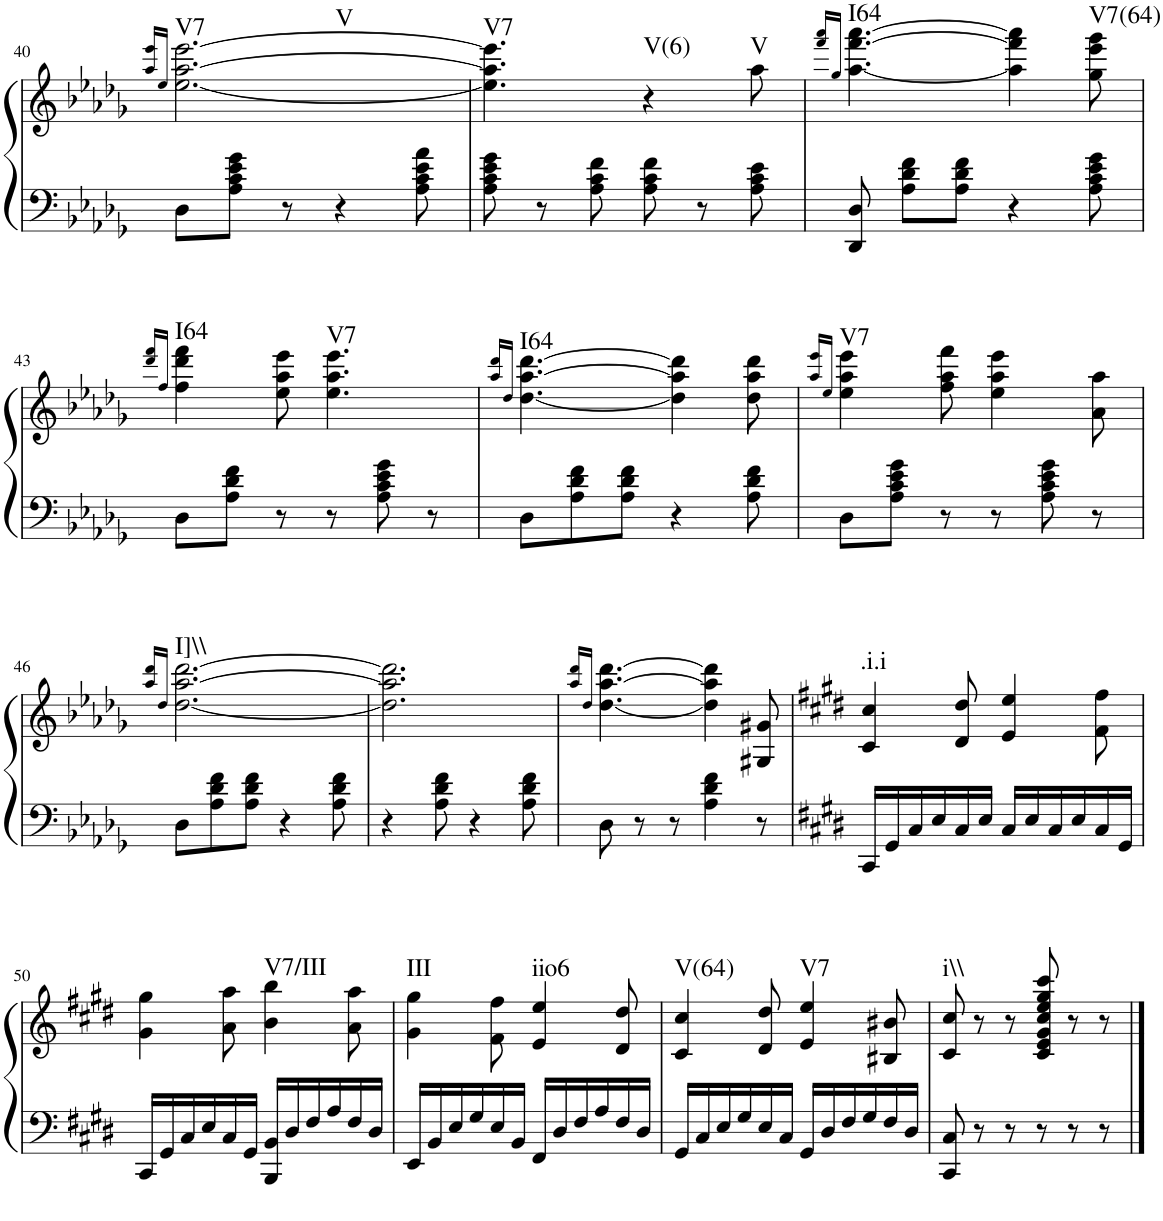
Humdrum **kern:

**kern	**kern	**harte
*part1	*part1	*part1
*staff2	*staff1	*
*I"Piano	*	*
*I'Pno.	*	*
!!LO:PB:g=z
*clefF4	*clefG2	*
*k[b-e-a-d-g-]	*k[b-e-a-d-g-]	*
*M6/8	*M6/8	*
=40	=40	=40
.	16qaa-/ 16qeee-/LL	.
.	16qee-/JJ	.
!	!	!LO:H:n=1:kt=V7
!	!	!LO:H:n=2:kt=V
8D-\L	[2.ee-\ [2.aa-\ [2.eee-\	N N
8A-\ 8c\ 8e-\ 8g-\J	.	.
8r	.	.
4r	.	.
8A-\ 8c\ 8e-\ 8a-\	.	.
=41	=41	=41
*^	*	*
!	!	!	!LO:H:kt=V7
8ryy	8A-\ 8c\ 8e-\ 8g-\	4.ee-\] 4.aa-\] 4.eee-\]	N
8r	8ryy	.	.
4ryy	8A-\ 8c\ 8f\	.	.
!	!	!	!LO:H:kt=V(6)
.	8A-\ 8c\ 8f\	4r	N
8r	8ryy	.	.
!	!	!	!LO:H:kt=V
8ryy	8A-\ 8c\ 8e-\	8aa-\	N
*v	*v	*	*
=42	=42	=42
.	16qfff/ 16qaaa-/LL	.
.	16qgg-/JJ	.
!	!	!LO:H:kt=I64
8DD-/ 8D-/	[4.aa-\ [4.fff\ [4.aaa-\	N
8A-\ 8d-\ 8f\L	.	.
8A-\ 8d-\ 8f\J	.	.
4r	4aa-\] 4fff\] 4aaa-\]	.
!	!	!LO:H:kt=V7(64)
8A-\ 8c\ 8e-\ 8g-\	8gg-\ 8eee-\ 8ggg-\	N
!!LO:LB:g=z
=43	=43	=43
.	16qddd-/ 16qfff/LL	.
.	16qff/JJ	.
!	!	!LO:H:kt=I64
8D-\L	4ff\ 4ddd-\ 4fff\	N
8A-\ 8d-\ 8f\J	.	.
8r	8ee-\ 8aa-\ 8eee-\	.
!	!	!LO:H:kt=V7
8r	4.ee-\ 4.aa-\ 4.eee-\	N
8A-\ 8c\ 8e-\ 8g-\	.	.
8r	.	.
=44	=44	=44
.	16qaa-/ 16qddd-/LL	.
.	16qdd-/JJ	.
!	!	!LO:H:kt=I64
8D-\L	[4.dd-\ [4.aa-\ [4.ddd-\	N
8A-\ 8d-\ 8f\	.	.
8A-\ 8d-\ 8f\J	.	.
4r	4dd-\] 4aa-\] 4ddd-\]	.
8A-\ 8d-\ 8f\	8dd-\ 8aa-\ 8ddd-\	.
=45	=45	=45
.	16qaa-/ 16qeee-/LL	.
.	16qee-/JJ	.
!	!	!LO:H:kt=V7
8D-\L	4ee-\ 4aa-\ 4eee-\	N
8A-\ 8c\ 8e-\ 8g-\J	.	.
8r	8ff\ 8aa-\ 8fff\	.
8r	4ee-\ 4aa-\ 4eee-\	.
8A-\ 8c\ 8e-\ 8g-\	.	.
8r	8a-\ 8aa-\	.
!!LO:LB:g=z
=46	=46	=46
.	16qaa-/ 16qddd-/LL	.
.	16qdd-/JJ	.
!	!	!LO:H:kt=I]\\
8D-\L	[2.dd-\ [2.aa-\ [2.ddd-\	N
8A-\ 8d-\ 8f\	.	.
8A-\ 8d-\ 8f\J	.	.
4r	.	.
8A-\ 8d-\ 8f\	.	.
=47	=47	=47
4r	2.dd-\] 2.aa-\] 2.ddd-\]	.
8A-\ 8d-\ 8f\	.	.
4r	.	.
8A-\ 8d-\ 8f\	.	.
=48	=48	=48
.	16qaa-/ 16qddd-/LL	.
.	16qdd-/JJ	.
8D-\	[4.dd-\ [4.aa-\ [4.ddd-\	.
8r	.	.
8r	.	.
4A-\ 4d-\ 4f\	4dd-\] 4aa-\] 4ddd-\]	.
8r	8G#X/ 8g#X/	.
=49	=49	=49
*k[f#c#g#d#]	*k[f#c#g#d#]	*
!	!	!LO:H:kt=.i.i
16CC#/LL	4c#/ 4cc#/	N
16GG#/	.	.
16C#/	.	.
16E/	.	.
16C#/	8d#/ 8dd#/	.
16E/JJ	.	.
16C#/LL	4e/ 4ee/	.
16E/	.	.
16C#/	.	.
16E/	.	.
16C#/	8f#\ 8ff#\	.
16GG#/JJ	.	.
!!LO:LB:g=z
=50	=50	=50
16CC#/LL	4g#\ 4gg#\	.
16GG#/	.	.
16C#/	.	.
16E/	.	.
16C#/	8a\ 8aa\	.
16GG#/JJ	.	.
!	!	!LO:H:kt=V7/III
16BBB/ 16BB/LL	4b\ 4bb\	N
16D#/	.	.
16F#/	.	.
16A/	.	.
16F#/	8a\ 8aa\	.
16D#/JJ	.	.
=51	=51	=51
!	!	!LO:H:kt=III
16EE/LL	4g#\ 4gg#\	N
16BB/	.	.
16E/	.	.
16G#/	.	.
16E/	8f#\ 8ff#\	.
16BB/JJ	.	.
!	!	!LO:H:kt=iio6
16FF#/LL	4e/ 4ee/	N
16D#/	.	.
16F#/	.	.
16A/	.	.
16F#/	8d#/ 8dd#/	.
16D#/JJ	.	.
=52	=52	=52
!	!	!LO:H:kt=V(64)
16GG#/LL	4c#/ 4cc#/	N
16C#/	.	.
16E/	.	.
16G#/	.	.
16E/	8d#/ 8dd#/	.
16C#/JJ	.	.
!	!	!LO:H:kt=V7
16GG#/LL	4e/ 4ee/	N
16D#/	.	.
16F#/	.	.
16G#/	.	.
16F#/	8B#X/ 8b#X/	.
16D#/JJ	.	.
=53	=53	=53
!	!	!LO:H:kt=i\\
8CC#/ 8C#/	8c#/ 8cc#/	N
8r	8r	.
8r	8r	.
8r	8c#/ 8e/ 8g#/ 8cc#/ 8ee/ 8gg#/ 8ccc#/	.
8r	8r	.
8r	8r	.
==	==	==
*-	*-	*-
